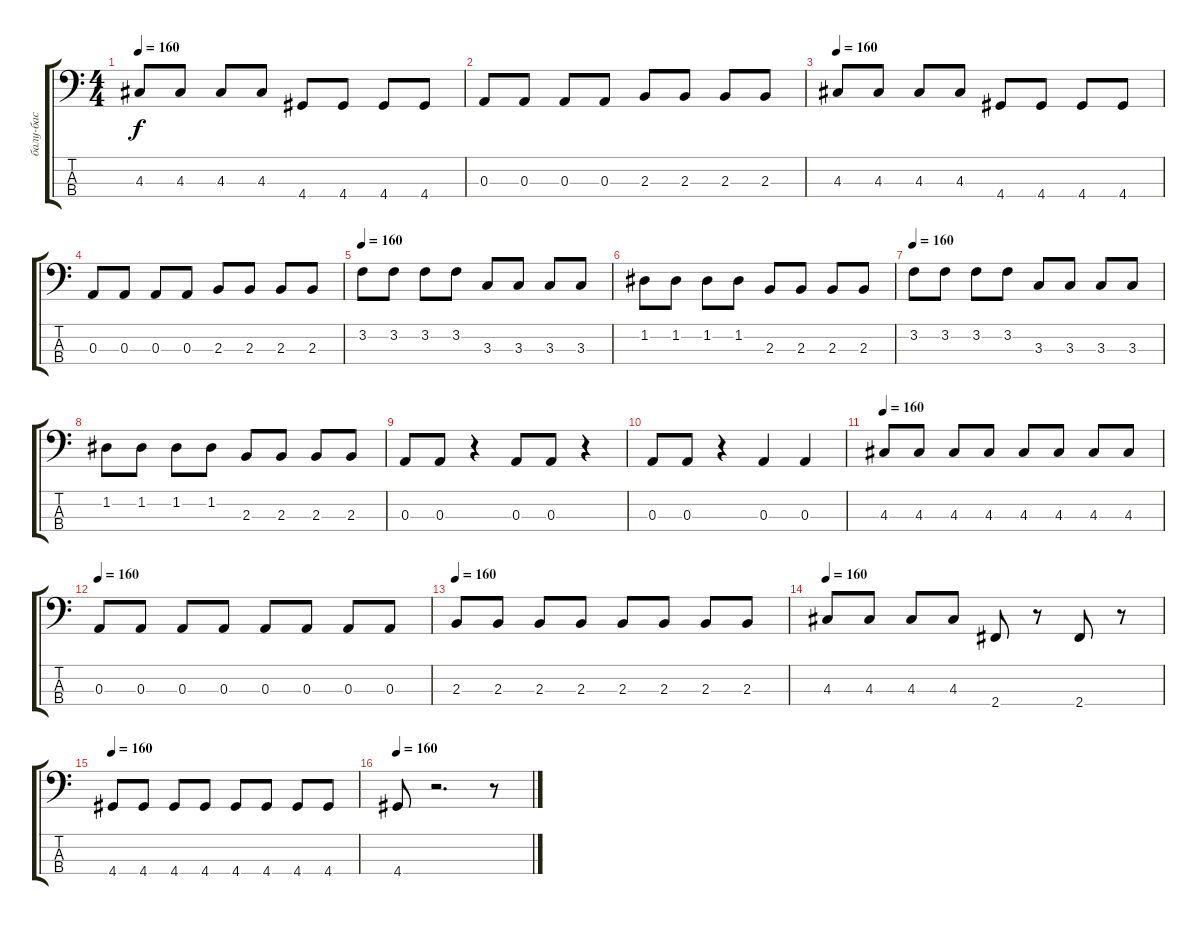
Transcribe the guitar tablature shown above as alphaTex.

\track ("балу-бас" "балу-бас") {instrument electricbassfinger}
\staff {score tabs}
\tuning (G2 D2 A1 E1) {hide}
\ts (4 4)
\tempo 160
\clef f4
\ks c
4.3.8{dy f} 4.3.8 4.3.8 4.3.8 4.4.8 4.4.8 4.4.8 4.4.8 |
0.3.8 0.3.8 0.3.8 0.3.8 2.3.8 2.3.8 2.3.8 2.3.8 |
\tempo 160
4.3.8 4.3.8 4.3.8 4.3.8 4.4.8 4.4.8 4.4.8 4.4.8 |
0.3.8 0.3.8 0.3.8 0.3.8 2.3.8 2.3.8 2.3.8 2.3.8 |
\tempo 160
3.2.8 3.2.8 3.2.8 3.2.8 3.3.8 3.3.8 3.3.8 3.3.8 |
1.2.8 1.2.8 1.2.8 1.2.8 2.3.8 2.3.8 2.3.8 2.3.8 |
\tempo 160
3.2.8 3.2.8 3.2.8 3.2.8 3.3.8 3.3.8 3.3.8 3.3.8 |
1.2.8 1.2.8 1.2.8 1.2.8 2.3.8 2.3.8 2.3.8 2.3.8 |
0.3.8 0.3.8 r.4 0.3.8 0.3.8 r.4 |
0.3.8 0.3.8 r.4 0.3.4 0.3.4 |
\tempo 160
4.3.8 4.3.8 4.3.8 4.3.8 4.3.8 4.3.8 4.3.8 4.3.8 |
\tempo 160
0.3.8 0.3.8 0.3.8 0.3.8 0.3.8 0.3.8 0.3.8 0.3.8 |
\tempo 160
2.3.8 2.3.8 2.3.8 2.3.8 2.3.8 2.3.8 2.3.8 2.3.8 |
\tempo 160
4.3.8 4.3.8 4.3.8 4.3.8 2.4.8 r.8 2.4.8 r.8 |
\tempo 160
4.4.8 4.4.8 4.4.8 4.4.8 4.4.8 4.4.8 4.4.8 4.4.8 |
\tempo 160
4.4.8 r.2{d} r.8
